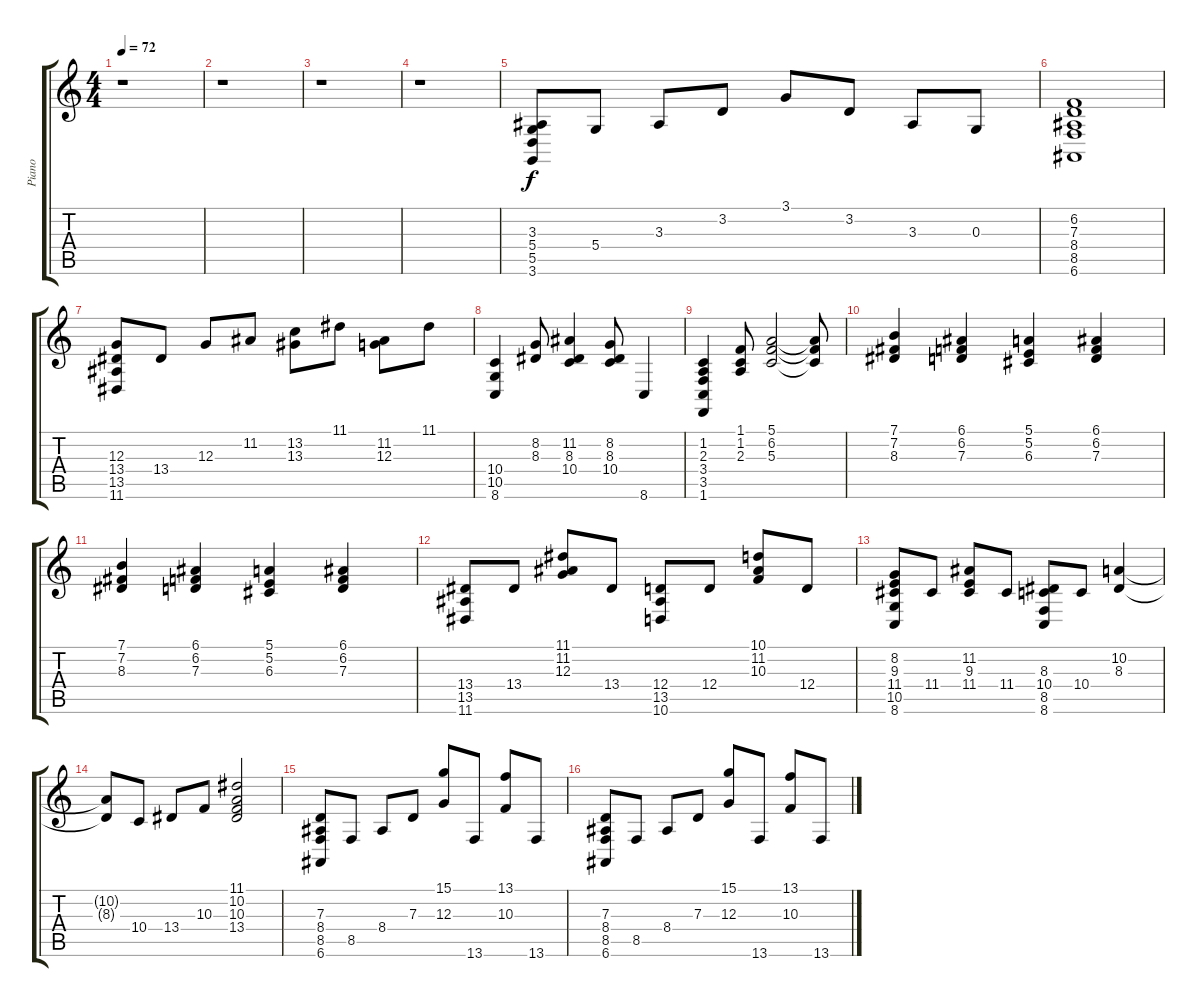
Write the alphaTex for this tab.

\track ("Piano" "Piano") {instrument brightacousticpiano}
\staff {score tabs}
\tuning (E4 B3 G3 D3 A2 E2) {hide}
\ts (4 4)
\tempo 72
\clef g2
\ks c
r.1{dy f instrument brightacousticpiano} |
r.1 |
r.1 |
r.1 |
(3.3 5.4 5.5 3.6).8 5.4.8 3.3.8 3.2.8 3.1.8 3.2.8 3.3.8 0.3.8 |
(6.2 7.3 8.4 8.5 6.6).1 |
(12.3 13.4 13.5 11.6).8 13.4.8 12.3.8 11.2.8 (13.2 13.3).8 11.1.8 (11.2 12.3).8 11.1.8 |
(10.4 10.5 8.6).4 (8.2 8.3).8 (11.2 8.3 10.4).4 (8.2 8.3 10.4).8 8.6.4 |
(1.2 2.3 3.4 3.5 1.6).4 (1.1 1.2 2.3).8 (5.1 6.2 5.3).2 (5.1{t} 6.2{t} 5.3{t}).8 |
(7.1 7.2 8.3).4 (6.1 6.2 7.3).4 (5.1 5.2 6.3).4 (6.1 6.2 7.3).4 |
(7.1 7.2 8.3).4 (6.1 6.2 7.3).4 (5.1 5.2 6.3).4 (6.1 6.2 7.3).4 |
(13.4 13.5 11.6).8 13.4.8 (11.1 11.2 12.3).8 13.4.8 (12.4 13.5 10.6).8 12.4.8 (10.1 11.2 10.3).8 12.4.8 |
(8.2 9.3 11.4 10.5 8.6).8 11.4.8 (11.2 9.3 11.4).8 11.4.8 (8.3 10.4 8.5 8.6).8 10.4.8 (10.2 8.3).4 |
(10.2{t} 8.3{t}).8 10.4.8 13.4.8 10.3.8 (11.1 10.2 10.3 13.4).2 |
(7.3 8.4 8.5 6.6).8 8.5.8 8.4.8 7.3.8 (15.1 12.3).8 13.6.8 (13.1 10.3).8 13.6.8 |
(7.3 8.4 8.5 6.6).8 8.5.8 8.4.8 7.3.8 (15.1 12.3).8 13.6.8 (13.1 10.3).8 13.6.8
